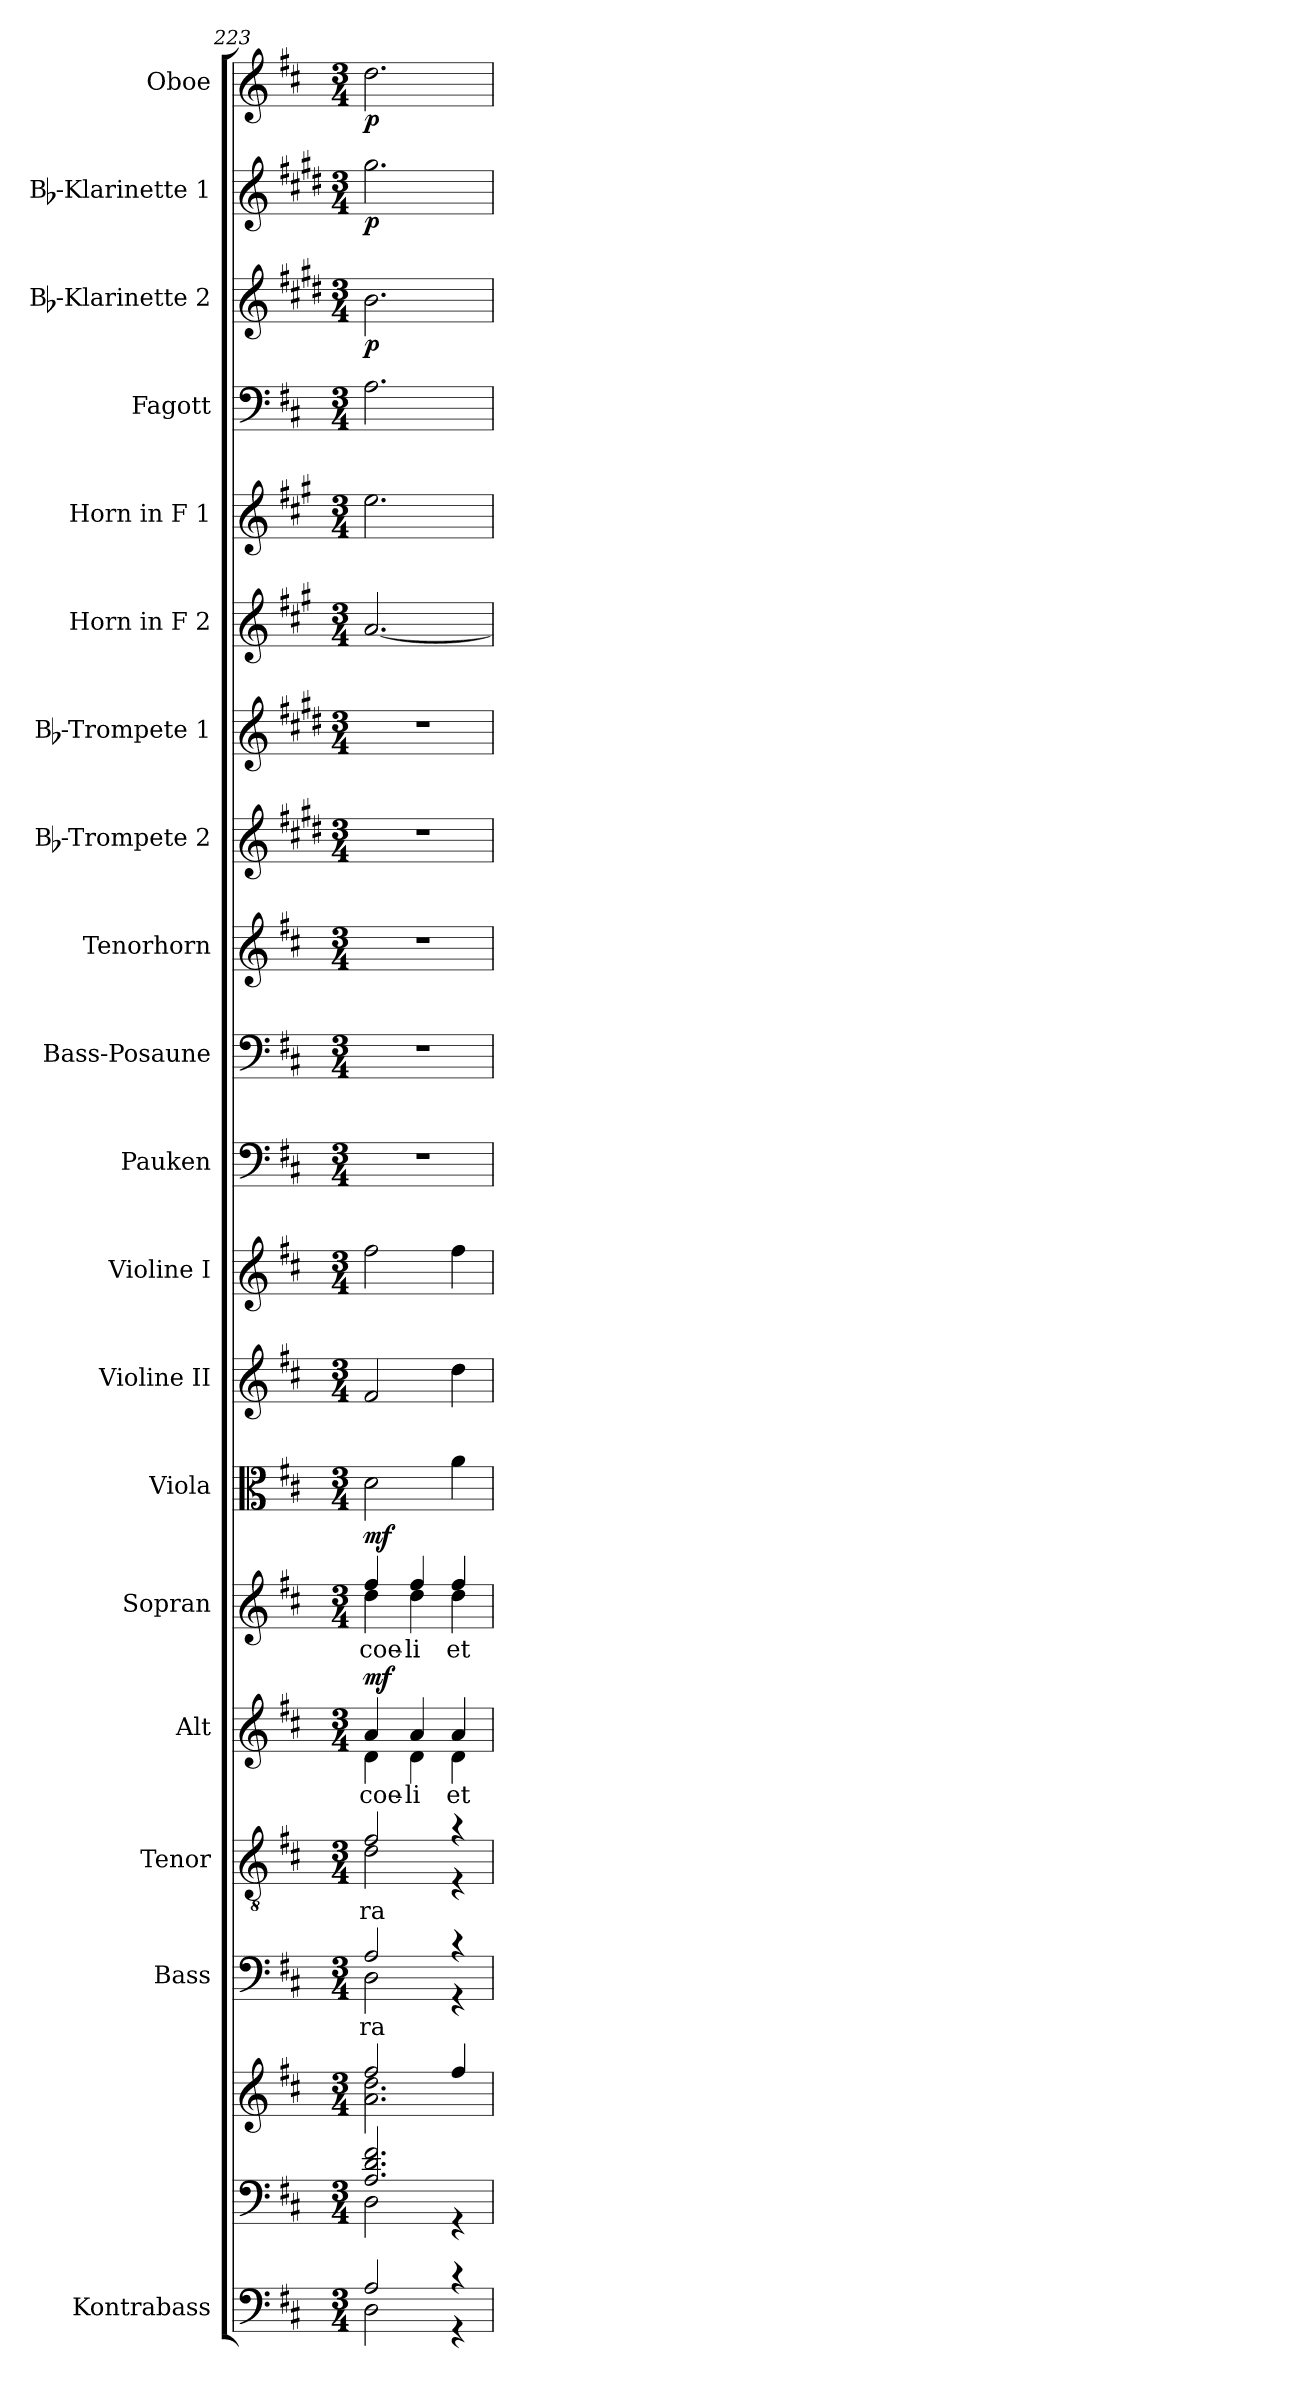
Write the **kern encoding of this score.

**kern	**kern	**kern	**kern	**text	**kern	**text	**kern	**text	**dynam	**kern	**text	**dynam	**kern	**kern	**kern	**kern	**kern	**kern	**kern	**kern	**kern	**kern	**kern	**kern	**dynam	**kern	**dynam	**kern	**dynam
*part20	*part19	*part19	*part18	*part18	*part17	*part17	*part16	*part16	*part16	*part15	*part15	*part15	*part14	*part13	*part12	*part11	*part10	*part9	*part8	*part7	*part6	*part5	*part4	*part3	*part3	*part2	*part2	*part1	*part1
*staff21	*staff20	*staff19	*staff18	*staff18	*staff17	*staff17	*staff16	*staff16	*staff16	*staff15	*staff15	*staff15	*staff14	*staff13	*staff12	*staff11	*staff10	*staff9	*staff8	*staff7	*staff6	*staff5	*staff4	*staff3	*staff3	*staff2	*staff2	*staff1	*staff1
*I"Kontrabass	*	*	*I"Bass	*	*I"Tenor	*	*I"Alt	*	*	*I"Sopran	*	*	*I"Viola	*I"Violine II	*I"Violine I	*I"Pauken	*I"Bass-Posaune	*I"Tenorhorn	*I"Bb-Trompete 2	*I"Bb-Trompete 1	*I"Horn in F 2	*I"Horn in F 1	*I"Fagott	*I"Bb-Klarinette 2	*	*I"Bb-Klarinette 1	*	*I"Oboe	*
*I'Kb.	*	*	*I'B.	*	*I'T.	*	*I'A.	*	*	*I'S.	*	*	*I'Vla.	*I'Vl. II	*I'Vl. I	*I'Pk.	*I'B. Pos.	*I'T. Hrn.	*I'Bb Trp. 2	*I'Bb Trp. 1	*	*	*I'Fg.	*I'Bb Kl. 2	*	*I'Bb Kl. 1	*	*I'Ob.	*
*clefF4	*clefF4	*clefG2	*clefF4	*	*clefGv2	*	*clefG2	*	*	*clefG2	*	*	*clefC3	*clefG2	*clefG2	*clefF4	*clefF4	*clefG2	*clefG2	*clefG2	*clefG2	*clefG2	*clefF4	*clefG2	*	*clefG2	*	*clefG2	*
*ITrd7c12	*	*	*	*	*	*	*	*	*	*	*	*	*	*	*	*	*	*ITrd8c14	*ITrd1c2	*ITrd1c2	*ITrd4c7	*ITrd4c7	*	*ITrd1c2	*	*ITrd1c2	*	*	*
*k[f#c#]	*k[f#c#]	*k[f#c#]	*k[f#c#]	*	*k[f#c#]	*	*k[f#c#]	*	*	*k[f#c#]	*	*	*k[f#c#]	*k[f#c#]	*k[f#c#]	*k[f#c#]	*k[f#c#]	*k[f#c#]	*k[f#c#]	*k[f#c#]	*k[f#c#]	*k[f#c#]	*k[f#c#]	*k[f#c#]	*	*k[f#c#]	*	*k[f#c#]	*
*D:	*D:	*D:	*D:	*	*D:	*	*D:	*	*	*D:	*	*	*D:	*D:	*D:	*D:	*D:	*D:	*D:	*D:	*D:	*D:	*D:	*D:	*	*D:	*	*D:	*
*M3/4	*M3/4	*M3/4	*M3/4	*	*M3/4	*	*M3/4	*	*	*M3/4	*	*	*M3/4	*M3/4	*M3/4	*M3/4	*M3/4	*M3/4	*M3/4	*M3/4	*M3/4	*M3/4	*M3/4	*M3/4	*	*M3/4	*	*M3/4	*
=223	=223	=223	=223	=223	=223	=223	=223	=223	=223	=223	=223	=223	=223	=223	=223	=223	=223	=223	=223	=223	=223	=223	=223	=223	=223	=223	=223	=223	=223
*^	*^	*^	*	*	*	*	*	*	*	*	*	*	*	*	*	*	*	*	*	*	*	*	*	*	*	*	*	*	*
!	!	!	!	!	!	!	!LO:LY:b	!	!LO:LY:b	!	!LO:LY:b	!LO:DY:a	!	!LO:LY:b	!LO:DY:a	!	!	!	!	!	!	!	!	!	!	!	!	!LO:DY:b	!	!LO:DY:b	!	!LO:DY:b
*	*	*	*	*	*	*^	*	*^	*	*^	*	*	*^	*	*	*	*	*	*	*	*	*	*	*	*	*	*	*	*	*	*	*
2AA/	2DD\	2.A/ 2.d/ 2.f#/	2D\	2ff#/	2.a\ 2.dd\	2A/	2D\	-ra	2f#/	2d\	-ra	4a/	4d\	coe-	mf	4ff#/	4dd\	coe-	mf	2d\	2f#/	2ff#\	2.r	2.r	2.r	2.r	2.r	[2.d/	2.a\	2.A\	2.a\	p	2.ff#\	p	2.dd\	p
!	!	!	!	!	!	!	!	!	!	!	!	!	!	!LO:LY:b	!	!	!	!LO:LY:b	!	!	!	!	!	!	!	!	!	!	!	!	!	!	!	!	!	!
.	.	.	.	.	.	.	.	.	.	.	.	4a/	4d\	-li	.	4ff#/	4dd\	-li	.	.	.	.	.	.	.	.	.	.	.	.	.	.	.	.	.	.
!	!	!	!	!	!	!	!	!	!	!	!	!	!	!LO:LY:b	!	!	!	!LO:LY:b	!	!	!	!	!	!	!	!	!	!	!	!	!	!	!	!	!	!
4r	4r	.	4r	4ff#/	.	4r	4r	.	4r	4r	.	4a/	4d\	et	.	4ff#/	4dd\	et	.	4a\	4dd\	4ff#\	.	.	.	.	.	.	.	.	.	.	.	.	.	.
*v	*v	*	*	*	*	*v	*v	*	*v	*v	*	*v	*v	*	*	*v	*v	*	*	*	*	*	*	*	*	*	*	*	*	*	*	*	*	*	*	*
*	*v	*v	*	*	*	*	*	*	*	*	*	*	*	*	*	*	*	*	*	*	*	*	*	*	*	*	*	*	*	*	*
*	*	*v	*v	*	*	*	*	*	*	*	*	*	*	*	*	*	*	*	*	*	*	*	*	*	*	*	*	*	*	*
=	=	=	=	=	=	=	=	=	=	=	=	=	=	=	=	=	=	=	=	=	=	=	=	=	=	=	=	=	=
*-	*-	*-	*-	*-	*-	*-	*-	*-	*-	*-	*-	*-	*-	*-	*-	*-	*-	*-	*-	*-	*-	*-	*-	*-	*-	*-	*-	*-	*-
